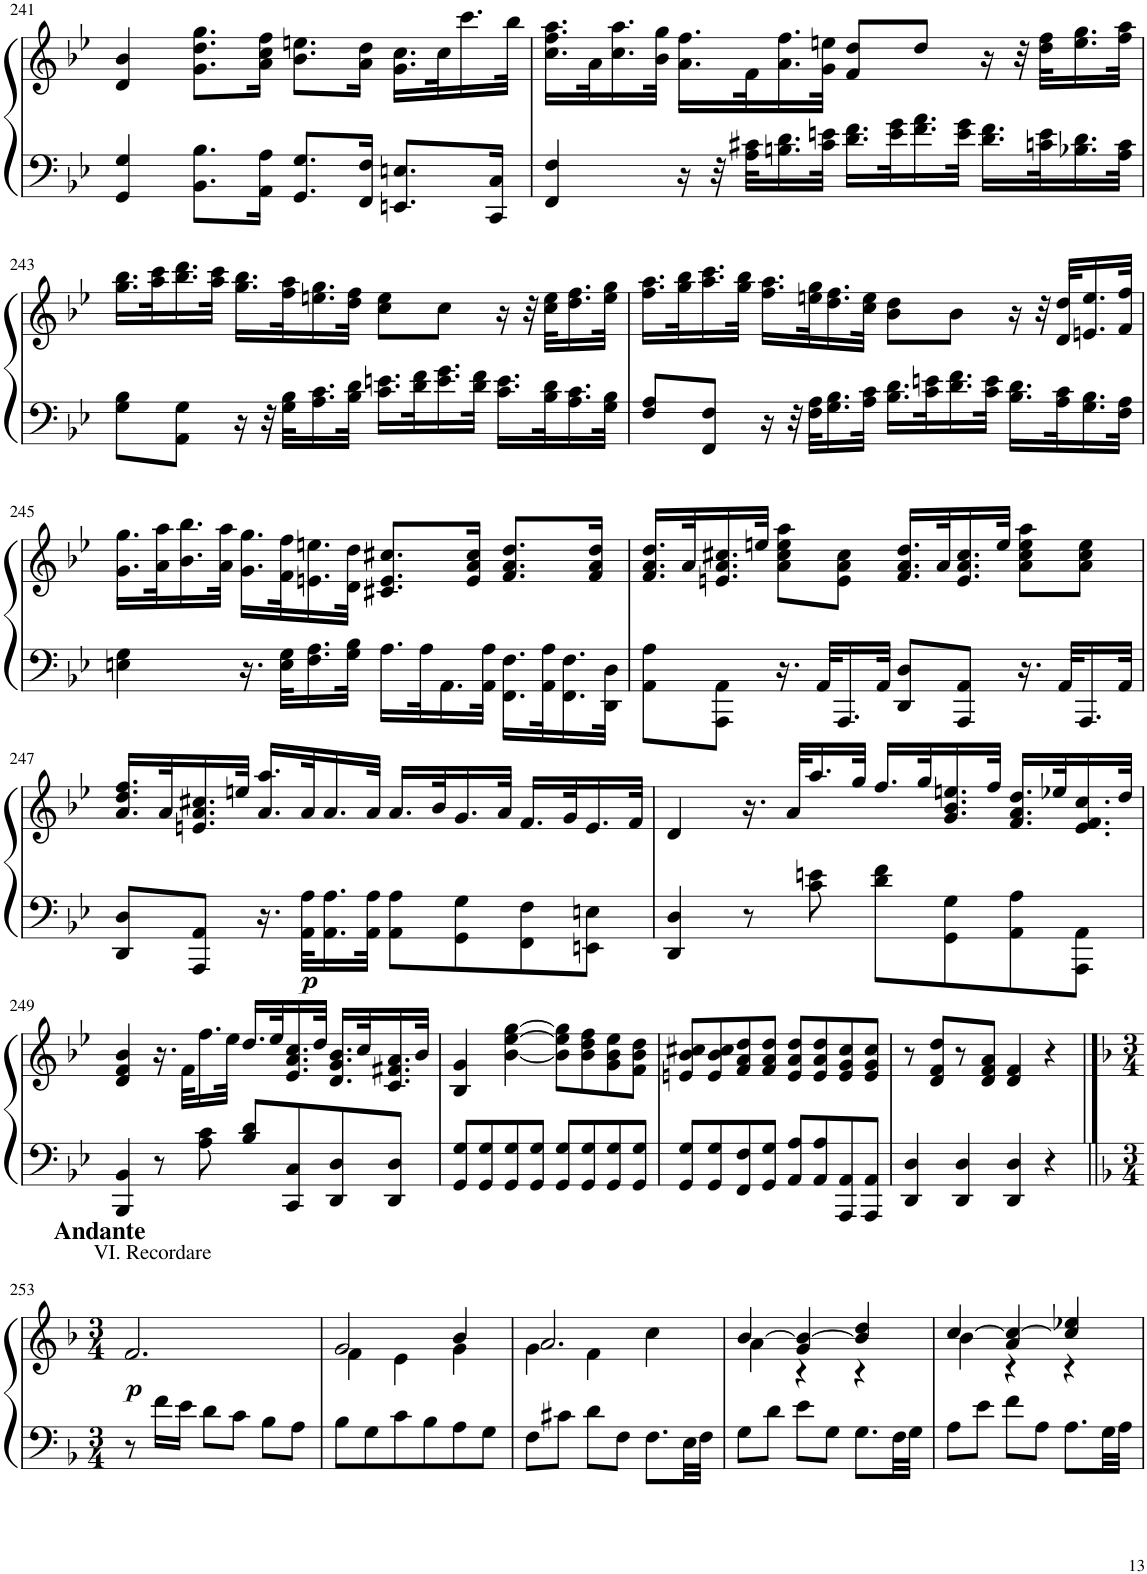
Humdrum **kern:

**kern	**kern	**dynam
*part1	*part1	*part1
*staff2	*staff1	*staff1/2
*I"Piano	*	*
*I'Pia.	*	*
!!LO:PB:g=z
*clefF4	*clefG2	*
*k[b-e-]	*k[b-e-]	*
*M4/4	*M4/4	*
*met(c)	*met(c)	*
=241	=241	=241
4GG/ 4G/	4d/ 4b-/	.
8.BB-\ 8.B-\L	8.g\ 8.dd\ 8.gg\L	.
16AA\ 16A\Jk	16a\ 16cc\ 16ff\Jk	.
8.GG/ 8.G/L	8.b-\ 8.een\L	.
16FF/ 16F/Jk	16a\ 16dd\Jk	.
8.EEn/ 8.En/L	16.g\ 16.cc\LL	.
.	32cc\K	.
.	16.ccc\	.
16CC/ 16C/Jk	.	.
.	32bb-\JJk	.
=242	=242	=242
4FF/ 4F/	16.cc\ 16.ff\ 16.aa\LL	.
.	32a\K	.
.	16.cc\ 16.aa\	.
.	32b-\ 32gg\JJk	.
16r	16.a\ 16.ff\LL	.
32r	.	.
32A\ 32c#X\KLL	32f\K	.
16.Bn\ 16.d\	16.a\ 16.ff\	.
32c#\ 32en\JJk	32g\ 32een\JJk	.
16.d\ 16.f\LL	8f/ 8dd/L	.
32e\ 32g\K	.	.
16.f\ 16.a\	8dd/J	.
32e\ 32g\JJk	.	.
16.d\ 16.f\LL	16r	.
.	32r	.
32cn\ 32e\K	32dd\ 32ff\KLL	.
16.B-X\ 16.d\	16.ee\ 16.gg\	.
32A\ 32c\JJk	32ff\ 32aa\JJk	.
!!LO:LB:g=z
=243	=243	=243
8G\ 8B-\L	16.gg\ 16.bb-\LL	.
.	32aa\ 32ccc\K	.
8AA\ 8G\J	16.bb-\ 16.ddd\	.
.	32aa\ 32ccc\JJk	.
16r	16.gg\ 16.bb-\LL	.
32r	.	.
32G\ 32B-\KLL	32ff\ 32aa\K	.
16.A\ 16.c\	16.een\ 16.gg\	.
32B-\ 32d\JJk	32dd\ 32ff\JJk	.
16.c\ 16.en\LL	8cc\ 8ee\L	.
32d\ 32f\K	.	.
16.e\ 16.g\	8cc\J	.
32d\ 32f\JJk	.	.
16.c\ 16.e\LL	16r	.
.	32r	.
32B-\ 32d\K	32cc\ 32ee\KLL	.
16.A\ 16.c\	16.dd\ 16.ff\	.
32G\ 32B-\JJk	32ee\ 32gg\JJk	.
=244	=244	=244
8F/ 8A/L	16.ff\ 16.aa\LL	.
.	32gg\ 32bb-\K	.
8FF/ 8F/J	16.aa\ 16.ccc\	.
.	32gg\ 32bb-\JJk	.
16r	16.ff\ 16.aa\LL	.
32r	.	.
32F\ 32A\KLL	32een\ 32gg\K	.
16.G\ 16.B-\	16.dd\ 16.ff\	.
32A\ 32c\JJk	32cc\ 32ee\JJk	.
16.B-\ 16.d\LL	8b-\ 8dd\L	.
32c\ 32en\K	.	.
16.d\ 16.f\	8b-\J	.
32c\ 32e\JJk	.	.
16.B-\ 16.d\LL	16r	.
.	32r	.
32A\ 32c\K	32d/ 32dd/KLL	.
16.G\ 16.B-\	16.en/ 16.ee/	.
32F\ 32A\JJk	32f/ 32ff/JJk	.
!!LO:LB:g=z
=245	=245	=245
4En\ 4G\	16.g\ 16.gg\LL	.
.	32a\ 32aa\K	.
.	16.b-\ 16.bb-\	.
.	32a\ 32aa\JJk	.
16.r	16.g\ 16.gg\LL	.
32E\ 32G\KLL	32f\ 32ff\K	.
16.F\ 16.A\	16.en\ 16.een\	.
32G\ 32B-\JJk	32d\ 32dd\JJk	.
16.A\LL	8.c#X/ 8.e/ 8.cc#X/L	.
32A\K	.	.
16.AA\	.	.
.	16e/ 16a/ 16cc#/Jk	.
32AA\ 32A\JJk	.	.
16.FF\ 16.F\LL	8.f/ 8.a/ 8.dd/L	.
32AA\ 32A\K	.	.
16.FF\ 16.F\	.	.
.	16f/ 16a/ 16dd/Jk	.
32DD\ 32D\JJk	.	.
=246	=246	=246
8AA\ 8A\L	16.f/ 16.a/ 16.dd/LL	.
.	32a/K	.
8AAA\ 8AA\J	16.en/ 16.a/ 16.cc#X/	.
.	32een/JJk	.
16.r	8a\ 8cc#\ 8ee\ 8aa\L	.
32AA/KLL	.	.
16.AAA/	8e\ 8a\ 8cc#\J	.
32AA/JJk	.	.
8DD/ 8D/L	16.f/ 16.a/ 16.dd/LL	.
.	32a/K	.
8AAA/ 8AA/J	16.e/ 16.a/ 16.cc#/	.
.	32ee/JJk	.
16.r	8a\ 8cc#\ 8ee\ 8aa\L	.
32AA/KLL	.	.
16.AAA/	8a\ 8cc#\ 8ee\J	.
32AA/JJk	.	.
!!LO:LB:g=z
=247	=247	=247
8DD/ 8D/L	16.a/ 16.dd/ 16.ff/LL	.
.	32a/K	.
8AAA/ 8AA/J	16.en/ 16.a/ 16.cc#X/	.
.	32een/JJk	.
16.r	16.a/ 16.aa/LL	.
!	!	!LO:DY:b=2
32AA\ 32A\KLL	32a/K	p
16.AA\ 16.A\	16.a/	.
32AA\ 32A\JJk	32a/JJk	.
8AA\ 8A\L	16.a/LL	.
.	32b-/K	.
8GG\ 8G\	16.g/	.
.	32a/JJk	.
8FF\ 8F\	16.f/LL	.
.	32g/K	.
8EEn\ 8En\J	16.e/	.
.	32f/JJk	.
=248	=248	=248
4DD/ 4D/	4d/	.
8r	16.r	.
.	32a/KLL	.
8c\ 8en\	16.aa/	.
.	32gg/JJk	.
8d\ 8f\L	16.ff/LL	.
.	32gg/K	.
8GG\ 8G\	16.g/ 16.b-/ 16.een/	.
.	32ff/JJk	.
8AA\ 8A\	16.f/ 16.a/ 16.dd/LL	.
.	32ee-X/K	.
8AAA\ 8AA\J	16.e-/ 16.f/ 16.cc/	.
.	32dd/JJk	.
!!LO:LB:g=z
=249	=249	=249
4BBB-/ 4BB-/	4d/ 4f/ 4b-/	.
8r	16.r	.
.	32f\KLL	.
8A\ 8c\	16.ff\	.
.	32ee-\JJk	.
8B-/ 8d/L	16.dd/LL	.
.	32ee-/K	.
8CC/ 8C/	16.e-/ 16.a/ 16.cc/	.
.	32dd/JJk	.
8DD/ 8D/	16.d/ 16.g/ 16.b-/LL	.
.	32cc/K	.
8DD/ 8D/J	16.c/ 16.f#X/ 16.a/	.
.	32b-/JJk	.
=250	=250	=250
8GG/ 8G/L	4B-/ 4g/	.
8GG/ 8G/	.	.
8GG/ 8G/	[4b-\ [4ee-\ [4gg\	.
8GG/ 8G/J	.	.
8GG/ 8G/L	8b-\] 8ee-\] 8gg\]L	.
8GG/ 8G/	8b-\ 8dd\ 8ff\	.
8GG/ 8G/	8g\ 8b-\ 8ee-\	.
8GG/ 8G/J	8f\ 8b-\ 8dd\J	.
=251	=251	=251
8GG/ 8G/L	8en/ 8b-/ 8cc#X/L	.
8GG/ 8G/	8e/ 8b-/ 8cc#/	.
8FF/ 8F/	8f/ 8a/ 8dd/	.
8GG/ 8G/J	8f/ 8a/ 8dd/J	.
8AA/ 8A/L	8e/ 8a/ 8dd/L	.
8AA/ 8A/	8e/ 8a/ 8dd/	.
8AAA/ 8AA/	8e/ 8g/ 8cc#/	.
8AAA/ 8AA/J	8e/ 8g/ 8cc#/J	.
=252	=252	=252
4DD/ 4D/	8r	.
.	8d/ 8f/ 8dd/L	.
4DD/ 4D/	8r	.
.	8d/ 8f/ 8a/J	.
4DD/ 4D/	4d/ 4f/	.
4r	4r	.
!!LO:LB:g=z
==253	==253	==253
*k[b-]	*k[b-]	*
*M3/4	*M3/4	*
!	!LO:TX:a:B:t=Andante	!
!	!LO:TX:a:t=VI. Recordare	!
!	!	!LO:DY:b
8r	2.f/	p
16f\LL	.	.
16e\JJ	.	.
8d\L	.	.
8c\J	.	.
8B-\L	.	.
8A\J	.	.
=254	=254	=254
*	*^	*
8B-\L	2g/	4f\	.
8G\	.	.	.
8c\	.	4e\	.
8B-\	.	.	.
8A\	4b-/	4g\	.
8G\J	.	.	.
=255	=255	=255	=255
8F\L	2.a/	4g\	.
8c#X\J	.	.	.
8d\L	.	4f\	.
8F\J	.	.	.
8.F\L	.	4cc\	.
32E\LL	.	.	.
32F\JJJ	.	.	.
=256	=256	=256	=256
8G\L	[4b-/	4a\	.
8d\J	.	.	.
8e\L	4g/ 4b-/_	4r	.
8G\J	.	.	.
8.G\L	4b-/] 4dd/	4r	.
32F\LL	.	.	.
32G\JJJ	.	.	.
=257	=257	=257	=257
8A\L	[4cc/	4b-\	.
8e\J	.	.	.
8f\L	4a/ 4cc/_	4r	.
8A\J	.	.	.
8.A\L	4cc/] 4ee-X/	4r	.
32G\LL	.	.	.
32A\JJJ	.	.	.
*	*v	*v	*
=	=	=
*-	*-	*-
